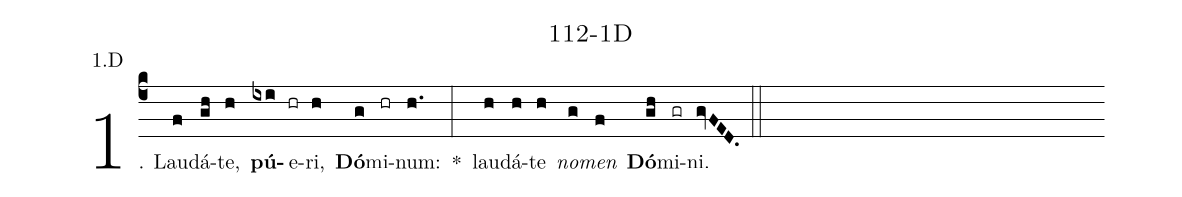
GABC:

name: 112-1D;
annotation: 1.D;
%%
(c4)1. Lau(f)dá(gh)te,(h) <b>pú</b>(ixi)e(hr)ri,(h) <b>Dó</b>(g)mi(hr)num:(h.) *(:) lau(h)dá(h)te(h) <i>no</i>(g)<i>men</i>(f) <b>Dó</b>(gh)mi(gr)ni.(gvFED.) (::)
